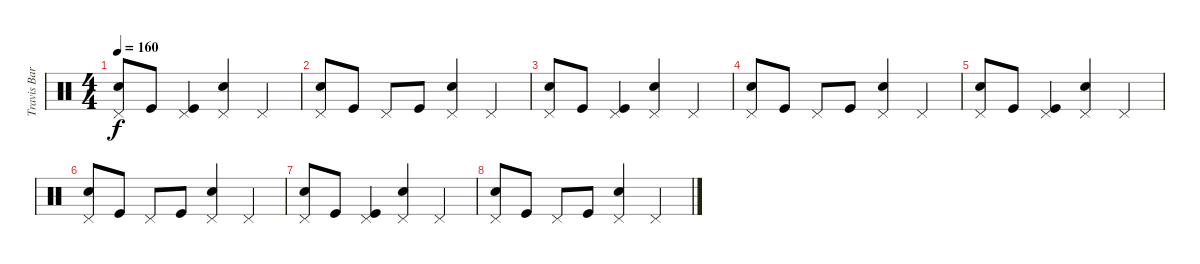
\track ("Travis Barker" "Travis Bar") {instrument percussion}
\staff {score}
\articulation defaults
\ts (4 4)
\tempo 160
\clef neutral
\ks c
("Pedal Hi-Hat (hit)" "Electric Snare (hit)").8{dy f} "Kick (hit)".8 ("Pedal Hi-Hat (hit)" "Kick (hit)").4 ("Pedal Hi-Hat (hit)" "Electric Snare (hit)").4 "Pedal Hi-Hat (hit)".4 |
("Pedal Hi-Hat (hit)" "Electric Snare (hit)").8 "Kick (hit)".8 "Pedal Hi-Hat (hit)".8 "Kick (hit)".8 ("Pedal Hi-Hat (hit)" "Electric Snare (hit)").4 "Pedal Hi-Hat (hit)".4 |
("Pedal Hi-Hat (hit)" "Electric Snare (hit)").8 "Kick (hit)".8 ("Pedal Hi-Hat (hit)" "Kick (hit)").4 ("Pedal Hi-Hat (hit)" "Electric Snare (hit)").4 "Pedal Hi-Hat (hit)".4 |
("Pedal Hi-Hat (hit)" "Electric Snare (hit)").8 "Kick (hit)".8 "Pedal Hi-Hat (hit)".8 "Kick (hit)".8 ("Pedal Hi-Hat (hit)" "Electric Snare (hit)").4 "Pedal Hi-Hat (hit)".4 |
("Pedal Hi-Hat (hit)" "Electric Snare (hit)").8 "Kick (hit)".8 ("Pedal Hi-Hat (hit)" "Kick (hit)").4 ("Pedal Hi-Hat (hit)" "Electric Snare (hit)").4 "Pedal Hi-Hat (hit)".4 |
("Pedal Hi-Hat (hit)" "Electric Snare (hit)").8 "Kick (hit)".8 "Pedal Hi-Hat (hit)".8 "Kick (hit)".8 ("Pedal Hi-Hat (hit)" "Electric Snare (hit)").4 "Pedal Hi-Hat (hit)".4 |
("Pedal Hi-Hat (hit)" "Electric Snare (hit)").8 "Kick (hit)".8 ("Pedal Hi-Hat (hit)" "Kick (hit)").4 ("Pedal Hi-Hat (hit)" "Electric Snare (hit)").4 "Pedal Hi-Hat (hit)".4 |
("Pedal Hi-Hat (hit)" "Electric Snare (hit)").8 "Kick (hit)".8 "Pedal Hi-Hat (hit)".8 "Kick (hit)".8 ("Pedal Hi-Hat (hit)" "Electric Snare (hit)").4 "Pedal Hi-Hat (hit)".4
